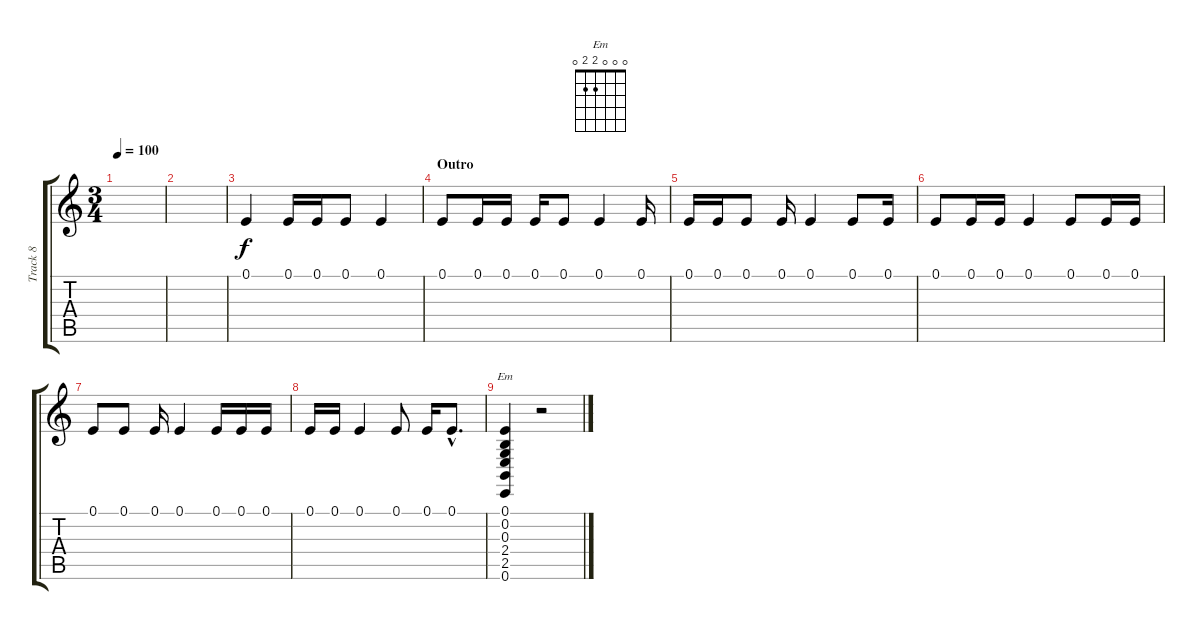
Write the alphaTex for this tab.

\track ("Track 8" "Track 8") {instrument fx2soundtrack}
\staff {score tabs}
\tuning (E4 B3 G3 D3 A2 E2) {hide}
\chord ("Em" 0 0 0 2 2 0)
\ts (3 4)
\tempo 100
\clef g2
\ks c
|
|
0.1.4{volume 16} 0.1.16 0.1.16 0.1.8 0.1.4 |
\section ("" "Outro")
0.1.8 0.1.16 0.1.16 0.1.16 0.1.8 0.1.4 0.1.16 |
0.1.16 0.1.16 0.1.8 0.1.16 0.1.4 0.1.8 0.1.16 |
0.1.8 0.1.16 0.1.16 0.1.4 0.1.8 0.1.16 0.1.16 |
0.1.8 0.1.8 0.1.16 0.1.4 0.1.16 0.1.16 0.1.16 |
0.1.16 0.1.16 0.1.4 0.1.8 0.1.16 0.1{hac}.8{d} |
(0.1 0.2 0.3 2.4 2.5 0.6).4{ch "Em" volume 16} r.2
